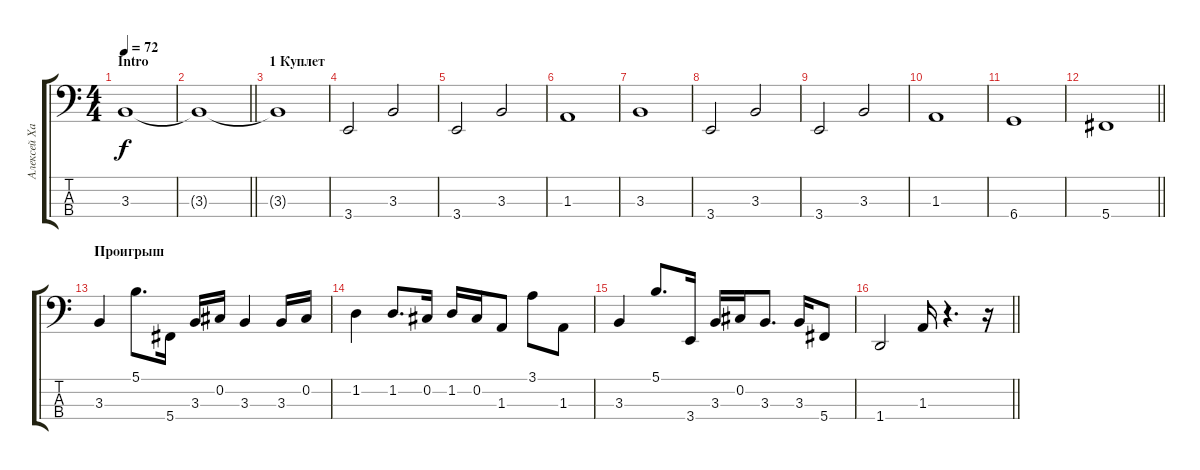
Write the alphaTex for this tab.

\track ("Алексей Харьков (Bass)" "Алексей Ха") {instrument fretlessbass}
\staff {score tabs}
\tuning (Gb2 Db2 Ab1 Db1) {hide}
\ts (4 4)
\section ("" "Intro")
\tempo 72
\clef f4
\ks c
3.3.1{dy f} |
\barLineRight lightlight
3.3{t}.1 |
\section ("" "1 Куплет")
3.3{t}.1 |
3.4.2 3.3.2 |
3.4.2 3.3.2 |
1.3.1 |
3.3.1 |
3.4.2 3.3.2 |
3.4.2 3.3.2 |
1.3.1 |
6.4.1 |
\barLineRight lightlight
5.4.1 |
\section ("" "Проигрыш")
3.3.4 5.1.8{d} 5.4.16 3.3.16 0.2.16 3.3.4 3.3.16 0.2.16 |
1.2.4 1.2.8{d} 0.2.16 1.2.16 0.2.16 1.3.8 3.1.8 1.3.8 |
3.3.4 5.1.8{d} 3.4.16 3.3.16 0.2.16 3.3.8{d} 3.3.16 5.4.8 |
\barLineRight lightlight
1.4.2 1.3.16 r.4{d} r.16
